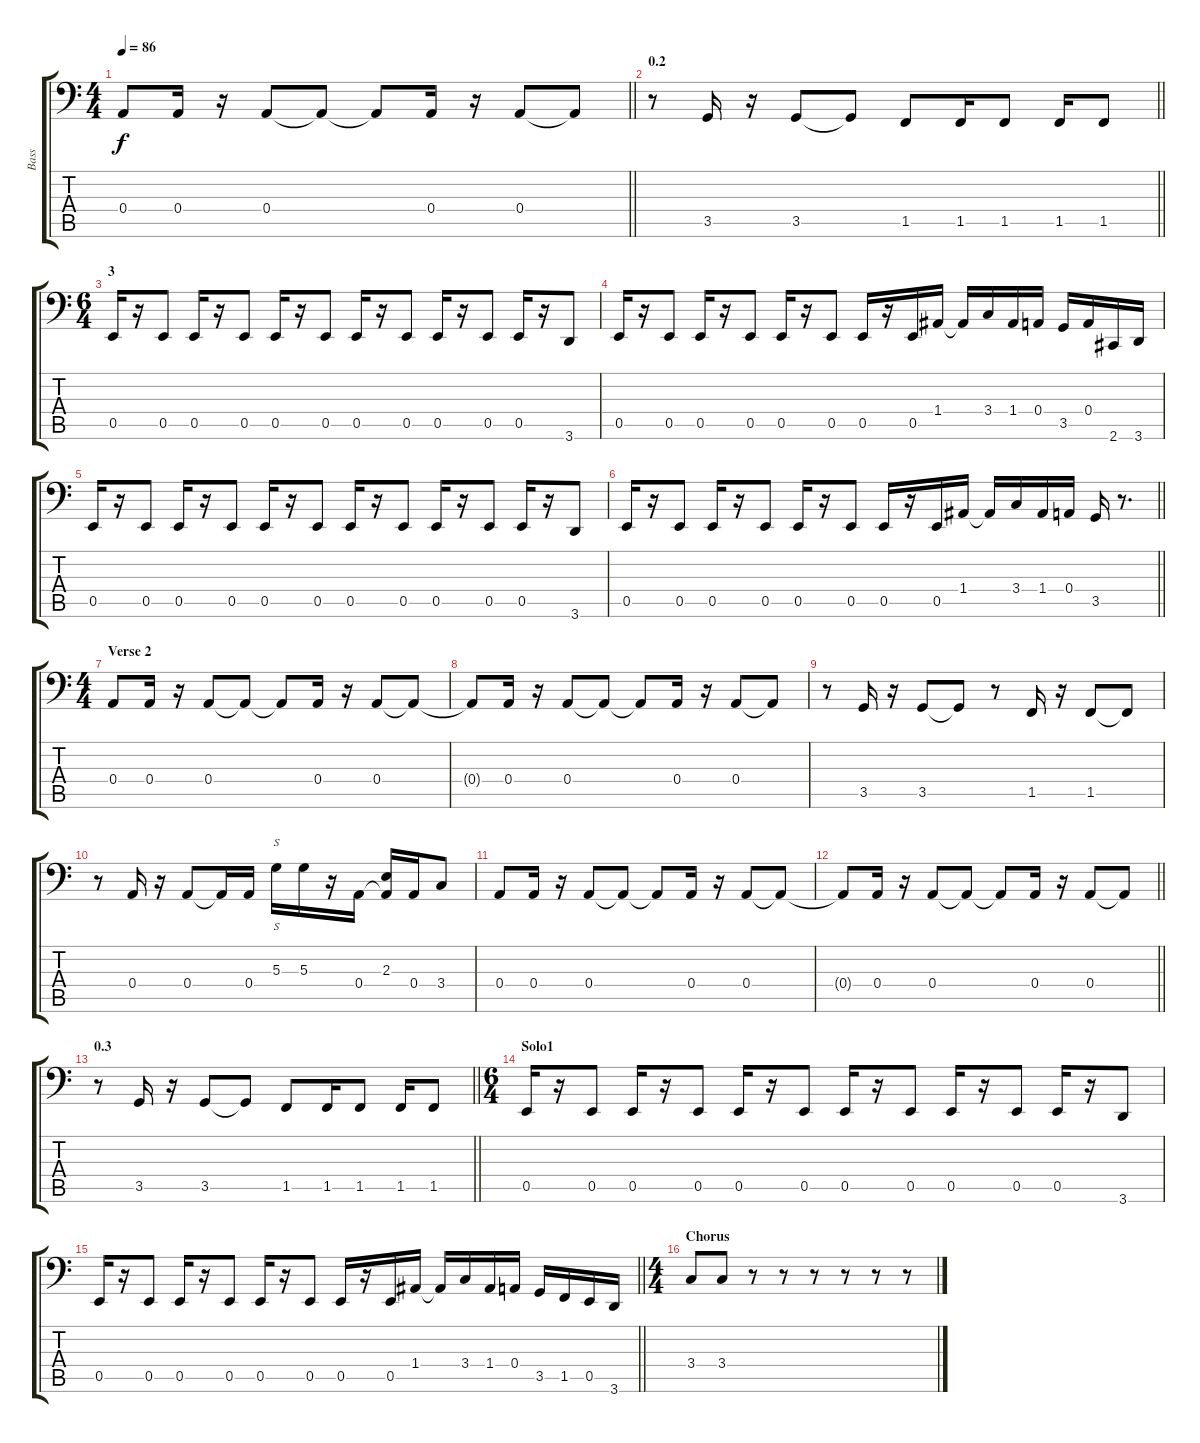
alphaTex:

\track ("Bass" "Bass") {instrument electricbassfinger}
\staff {score tabs}
\tuning (C3 G2 D2 A1 E1 B0) {hide}
\ts (4 4)
\tempo 86
\clef f4
\barLineRight lightlight
\ks c
0.4{t}.8{dy f} 0.4.16 r.16 0.4.8 0.4{t}.8 0.4{t}.8 0.4.16 r.16 0.4.8 0.4{t}.8 |
\section ("" "0.2")
\barLineRight lightlight
r.8 3.5.16 r.16 3.5.8 3.5{t}.8 1.5.8 1.5.16 1.5.8 1.5.16 1.5.8 |
\ts (6 4)
\section ("" "3")
0.5.16 r.16 0.5.8 0.5.16 r.16 0.5.8 0.5.16 r.16 0.5.8 0.5.16 r.16 0.5.8 0.5.16 r.16 0.5.8 0.5.16 r.16 3.6.8 |
0.5.16 r.16 0.5.8 0.5.16 r.16 0.5.8 0.5.16 r.16 0.5.8 0.5.16 r.16 0.5.16 1.4.16 1.4{t}.16 3.4.16 1.4.16 0.4.16 3.5.16 0.4.16 2.6.16 3.6.16 |
0.5.16 r.16 0.5.8 0.5.16 r.16 0.5.8 0.5.16 r.16 0.5.8 0.5.16 r.16 0.5.8 0.5.16 r.16 0.5.8 0.5.16 r.16 3.6.8 |
\barLineRight lightlight
0.5.16 r.16 0.5.8 0.5.16 r.16 0.5.8 0.5.16 r.16 0.5.8 0.5.16 r.16 0.5.16 1.4.16 1.4{t}.16 3.4.16 1.4.16 0.4.16 3.5.16 r.8{d} |
\ts (4 4)
\section ("" "Verse 2")
0.4.8 0.4.16 r.16 0.4.8 0.4{t}.8 0.4{t}.8 0.4.16 r.16 0.4.8 0.4{t}.8 |
0.4{t}.8 0.4.16 r.16 0.4.8 0.4{t}.8 0.4{t}.8 0.4.16 r.16 0.4.8 0.4{t}.8 |
r.8 3.5.16 r.16 3.5.8 3.5{t}.8 r.8 1.5.16 r.16 1.5.8 1.5{t}.8 |
r.8 0.4.16 r.16 0.4.8 0.4{t}.16 0.4.16 5.3.16{s} 5.3.16 r.16 0.4.16 (2.3 0.4{t}).16 0.4.16 3.4.8 |
0.4.8 0.4.16 r.16 0.4.8 0.4{t}.8 0.4{t}.8 0.4.16 r.16 0.4.8 0.4{t}.8 |
\barLineRight lightlight
0.4{t}.8 0.4.16 r.16 0.4.8 0.4{t}.8 0.4{t}.8 0.4.16 r.16 0.4.8 0.4{t}.8 |
\section ("" "0.3")
\barLineRight lightlight
r.8 3.5.16 r.16 3.5.8 3.5{t}.8 1.5.8 1.5.16 1.5.8 1.5.16 1.5.8 |
\ts (6 4)
\section ("" "Solo1")
0.5.16 r.16 0.5.8 0.5.16 r.16 0.5.8 0.5.16 r.16 0.5.8 0.5.16 r.16 0.5.8 0.5.16 r.16 0.5.8 0.5.16 r.16 3.6.8 |
\barLineRight lightlight
0.5.16 r.16 0.5.8 0.5.16 r.16 0.5.8 0.5.16 r.16 0.5.8 0.5.16 r.16 0.5.16 1.4.16 1.4{t}.16 3.4.16 1.4.16 0.4.16 3.5.16 1.5.16 0.5.16 3.6.16 |
\ts (4 4)
\section ("" "Chorus")
3.4.8 3.4.8 r.8 r.8 r.8 r.8 r.8 r.8
